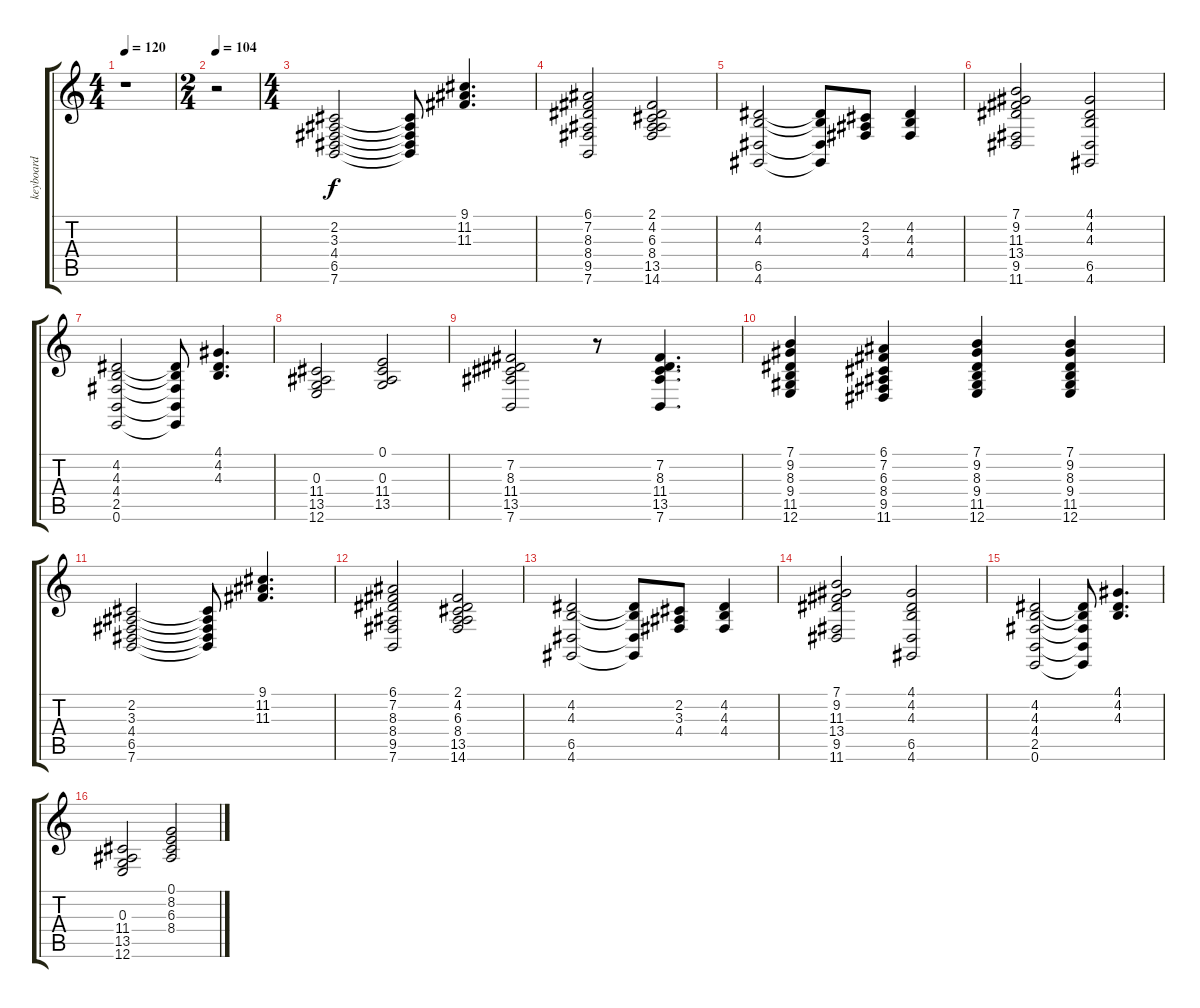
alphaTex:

\track ("keyboard" "keyboard") {instrument electricpiano2}
\staff {score tabs}
\tuning (E4 B3 G3 D3 A2 E2) {hide}
\ts (4 4)
\tempo 120
\clef g2
\ks c
r.1{dy f instrument electricpiano2} |
\ts (2 4)
\tempo 104
r.2 |
\ts (4 4)
(2.2 3.3 4.4 6.5 7.6).2 (2.2{t} 3.3{t} 4.4{t} 6.5{t} 7.6{t}).8 (9.1 11.2 11.3).4{d} |
(6.1 7.2 8.3 8.4 9.5 7.6).2 (2.1 4.2 6.3 8.4 13.5 14.6).2 |
(4.2 4.3 6.5 4.6).2 (4.2{t} 4.3{t} 6.5{t} 4.6{t}).8 (2.2 3.3 4.4).8 (4.2 4.3 4.4).4 |
(7.1 9.2 11.3 13.4 9.5 11.6).2 (4.1 4.2 4.3 6.5 4.6).2 |
(4.2 4.3 4.4 2.5 0.6).2 (4.2{t} 4.3{t} 4.4{t} 2.5{t} 0.6{t}).8 (4.1 4.2 4.3).4{d} |
(0.3 11.4 13.5 12.6).2 (0.1 0.3 11.4 13.5).2 |
(7.2 8.3 11.4 13.5 7.6).2 r.8 (7.2 8.3 11.4 13.5 7.6).4{d} |
(7.1 9.2 8.3 9.4 11.5 12.6).4 (6.1 7.2 6.3 8.4 9.5 11.6).4 (7.1 9.2 8.3 9.4 11.5 12.6).4 (7.1 9.2 8.3 9.4 11.5 12.6).4 |
(2.2 3.3 4.4 6.5 7.6).2 (2.2{t} 3.3{t} 4.4{t} 6.5{t} 7.6{t}).8 (9.1 11.2 11.3).4{d} |
(6.1 7.2 8.3 8.4 9.5 7.6).2 (2.1 4.2 6.3 8.4 13.5 14.6).2 |
(4.2 4.3 6.5 4.6).2 (4.2{t} 4.3{t} 6.5{t} 4.6{t}).8 (2.2 3.3 4.4).8 (4.2 4.3 4.4).4 |
(7.1 9.2 11.3 13.4 9.5 11.6).2 (4.1 4.2 4.3 6.5 4.6).2 |
(4.2 4.3 4.4 2.5 0.6).2 (4.2{t} 4.3{t} 4.4{t} 2.5{t} 0.6{t}).8 (4.1 4.2 4.3).4{d} |
(0.3 11.4 13.5 12.6).2 (0.1 8.2 6.3 8.4).2
